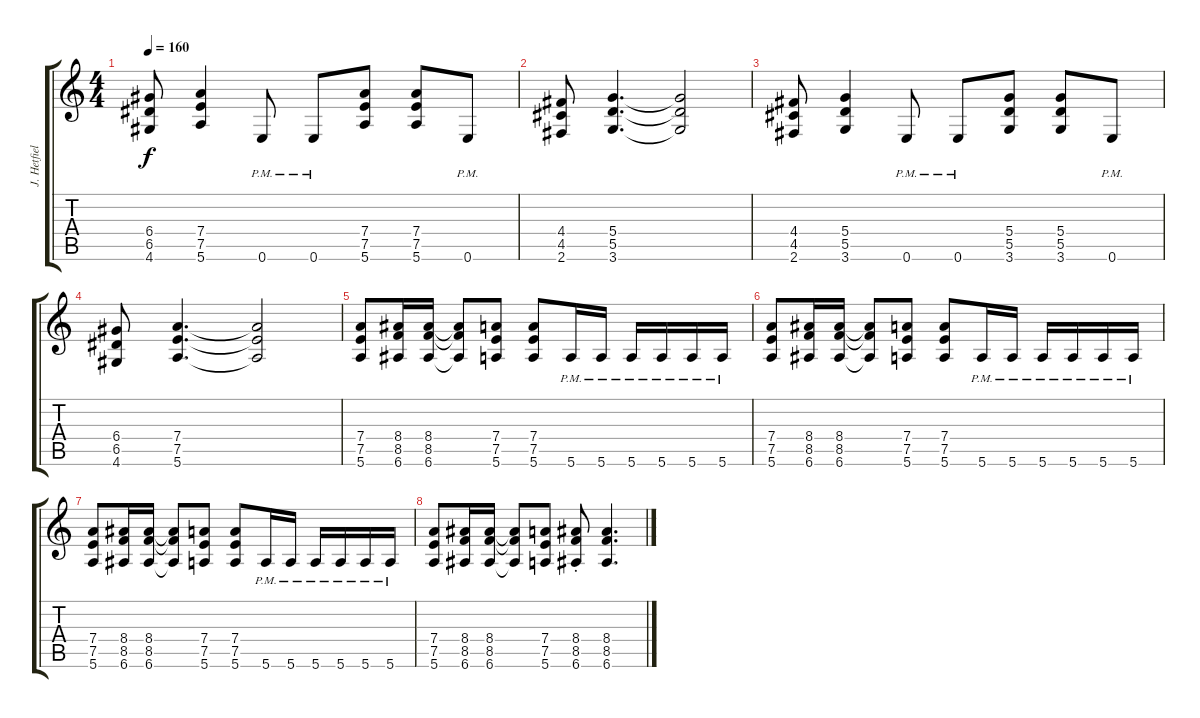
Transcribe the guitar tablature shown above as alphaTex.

\track ("J. Hetfield - Rhythm guitar" "J. Hetfiel") {instrument distortionguitar}
\staff {score tabs}
\tuning (E4 B3 G3 D3 A2 E2) {hide}
\ts (4 4)
\tempo 160
\clef g2
\ks c
(6.4 6.5 4.6).8{dy f} (7.4 7.5 5.6).4 0.6{pm}.8 0.6{pm}.8 (7.4 7.5 5.6).8 (7.4 7.5 5.6).8 0.6{pm}.8 |
(4.4 4.5 2.6).8 (5.4 5.5 3.6).4{d} (5.4{t} 5.5{t} 3.6{t}).2 |
(4.4 4.5 2.6).8 (5.4 5.5 3.6).4 0.6{pm}.8 0.6{pm}.8 (5.4 5.5 3.6).8 (5.4 5.5 3.6).8 0.6{pm}.8 |
(6.4 6.5 4.6).8 (7.4 7.5 5.6).4{d} (7.4{t} 7.5{t} 5.6{t}).2 |
(7.4 7.5 5.6).8 (8.4 8.5 6.6).16 (8.4 8.5 6.6).16 (8.4{t} 8.5{t} 6.6{t}).8 (7.4 7.5 5.6).8 (7.4 7.5 5.6).8 5.6{pm}.16 5.6{pm}.16 5.6{pm}.16 5.6{pm}.16 5.6{pm}.16 5.6{pm}.16 |
(7.4 7.5 5.6).8 (8.4 8.5 6.6).16 (8.4 8.5 6.6).16 (8.4{t} 8.5{t} 6.6{t}).8 (7.4 7.5 5.6).8 (7.4 7.5 5.6).8 5.6{pm}.16 5.6{pm}.16 5.6{pm}.16 5.6{pm}.16 5.6{pm}.16 5.6{pm}.16 |
(7.4 7.5 5.6).8 (8.4 8.5 6.6).16 (8.4 8.5 6.6).16 (8.4{t} 8.5{t} 6.6{t}).8 (7.4 7.5 5.6).8 (7.4 7.5 5.6).8 5.6{pm}.16 5.6{pm}.16 5.6{pm}.16 5.6{pm}.16 5.6{pm}.16 5.6{pm}.16 |
(7.4 7.5 5.6).8 (8.4 8.5 6.6).16 (8.4 8.5 6.6).16 (8.4{t} 8.5{t} 6.6{t}).8 (7.4 7.5 5.6).8 (8.4{st} 8.5{st} 6.6{st}).8 (8.4 8.5 6.6).4{d}
